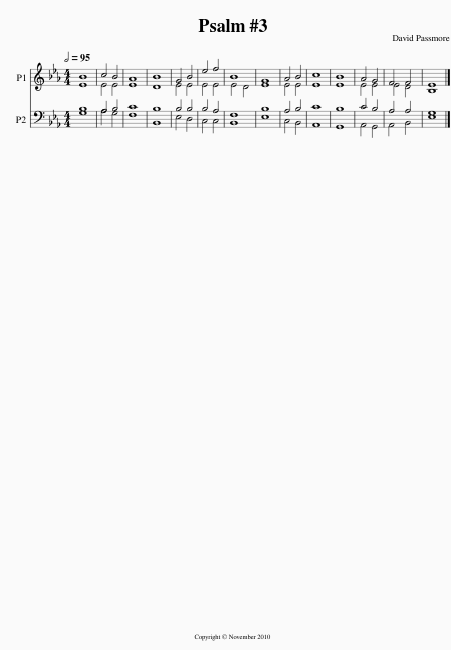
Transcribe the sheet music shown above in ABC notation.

X:1
%%score ( 1 2 ) ( 3 4 )
L:1/8
Q:1/2=95
M:4/4
I:linebreak $
K:Eb
V:1 treble
V:2 treble
V:3 bass
V:4 bass
V:1
 B8 | c4 B4 | A8 | B8 | G4 B4 | %5
 e4 f4 | B8 | G8 | A4 B4 | c8 | %10
 B8 | A4 G4 | F4 F4 | E8 |] %14
V:2
 E8 | E4 E4 | E8 | D8 | E4 E4 | %5
 E4 E4 | E4 D4 | E8 | E4 E4 | E8 | %10
 E8 | E4 E4 | E4 D4 | B,8 |] %14
V:3
 B,8 | A,4 B,4 | C8 | B,8 | B,4 B,4 | %5
 B,4 A,4 | F,8 | B,8 | A,4 B,4 | C8 | %10
 B,8 | C4 B,4 | A,4 A,4 | G,8 |] %14
V:4
 G,8 | A,4 G,4 | F,8 | B,,8 | E,4 D,4 | %5
 C,4 C,4 | B,,8 | E,8 | C,4 B,,4 | A,,8 | %10
 G,,8 | A,,4 G,,4 | A,,4 B,,4 | E,8 |] %14
